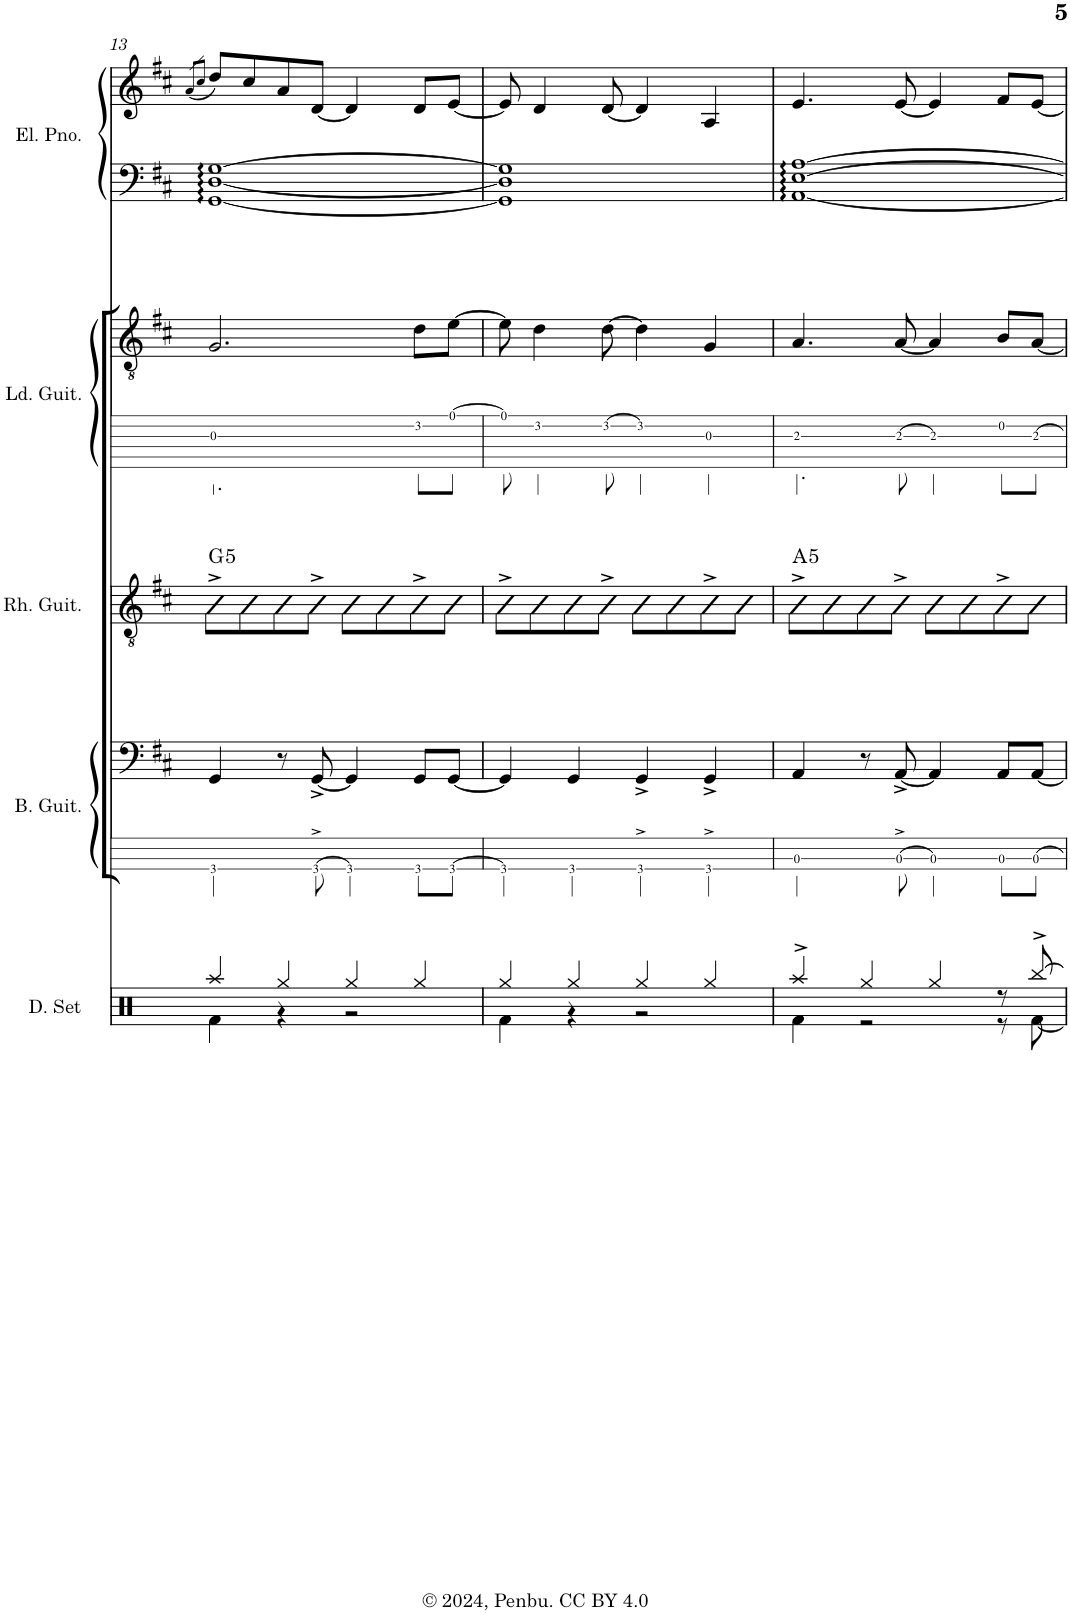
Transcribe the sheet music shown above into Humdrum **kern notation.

**kern	**kern	**kern	**kern	**harte	**kern	**kern	**kern	**kern
*part5	*part4	*part4	*part3	*part3	*part2	*part2	*part1	*part1
*staff8	*staff7	*staff6	*staff5	*	*staff4	*staff3	*staff2	*staff1
*I"Drumset	*I"Bass Guitar	*	*I"Rhythm Guitar	*	*I"Lead Guitar	*	*I"Electric Piano	*
*I'D. Set	*I'B. Guit.	*	*I'Rh. Guit.	*	*I'Ld. Guit.	*	*I'El. Pno.	*
!!LO:PB:g=z
*clefX	*	*clefF4	*clefGv2	*	*	*clefGv2	*clefF4	*clefG2
*	*Trd7c12	*Trd7c12	*	*	*	*	*	*
*k[]	*k[f#c#]	*k[f#c#]	*k[f#c#]	*	*k[f#c#]	*k[f#c#]	*k[f#c#]	*k[f#c#]
*M4/4	*M4/4	*M4/4	*M4/4	*	*M4/4	*M4/4	*M4/4	*M4/4
=13	=13	=13	=13	=13	=13	=13	=13	=13
.	.	.	.	.	.	.	.	(8qa/L
.	.	.	.	.	.	.	.	8qcc#/J
*^	*	*	*	*	*	*	*	*
!	!	!	!	!	!LO:H:kt=5	!	!	!	!
4Raa/	4Rf\	4GG\	4GG/	8GG\^ 8D\^ 8G\^L	G:(1,5)	2.G\	2.G/	[1GG [1D [1G	8dd/L)
.	.	.	.	8GG\ 8D\ 8G\	.	.	.	.	8cc#/
4Rgg/	4r	8r	8r	8GG\ 8D\ 8G\	.	.	.	.	8a/
.	.	[8GG^\	[8GG^/	8GG\^ 8D\^ 8G\^J	.	.	.	.	[8d/J
4Rgg/	2r	4GG\]	4GG/]	8GG\ 8D\ 8G\L	.	.	.	.	4d/]
.	.	.	.	8GG\ 8D\ 8G\	.	.	.	.	.
4Rgg/	.	8GG\L	8GG/L	8GG\^ 8D\^ 8G\^	.	8d\L	8d\L	.	8d/L
.	.	[8GG\J	[8GG/J	8GG\ 8D\ 8G\J	.	[8e\J	[8e\J	.	[8e/J
=14	=14	=14	=14	=14	=14	=14	=14	=14	=14
4Rgg/	4Rf\	4GG\]	4GG/]	8GG\^ 8D\^ 8G\^L	.	8e\]	8e\]	1GG] 1D] 1G]	8e/]
.	.	.	.	8GG\ 8D\ 8G\	.	4d\	4d\	.	4d/
4Rgg/	4r	4GG\	4GG/	8GG\ 8D\ 8G\	.	.	.	.	.
.	.	.	.	8GG\^ 8D\^ 8G\^J	.	[8d\	[8d\	.	[8d/
4Rgg/	2r	4GG^\	4GG^/	8GG\ 8D\ 8G\L	.	4d\]	4d\]	.	4d/]
.	.	.	.	8GG\ 8D\ 8G\	.	.	.	.	.
4Rgg/	.	4GG^\	4GG^/	8GG\^ 8D\^ 8G\^	.	4G\	4G/	.	4A/
.	.	.	.	8GG\ 8D\ 8G\J	.	.	.	.	.
=15	=15	=15	=15	=15	=15	=15	=15	=15	=15
!	!	!	!	!	!LO:H:kt=5	!	!	!	!
4Raa^/	4Rf\	4AA\	4AA/	8AA\^ 8E\^ 8A\^L	A:(1,5)	4.A\	4.A/	[1AA [1E [1A	4.e/
.	.	.	.	8AA\ 8E\ 8A\	.	.	.	.	.
4Rgg/	2r	8r	8r	8AA\ 8E\ 8A\	.	.	.	.	.
.	.	[8AA^\	[8AA^/	8AA\^ 8E\^ 8A\^J	.	[8A\	[8A/	.	[8e/
4Rgg/	.	4AA\]	4AA/]	8AA\ 8E\ 8A\L	.	4A\]	4A/]	.	4e/]
.	.	.	.	8AA\ 8E\ 8A\	.	.	.	.	.
8r	8r	8AA\L	8AA/L	8AA\^ 8E\^ 8A\^	.	8B\L	8B/L	.	8f#/L
[8Rbb^/	[8Rf\	[8AA\J	[8AA/J	8AA\ 8E\ 8A\J	.	[8A\J	[8A/J	.	[8e/J
*v	*v	*	*	*	*	*	*	*	*
=	=	=	=	=	=	=	=	=
*-	*-	*-	*-	*-	*-	*-	*-	*-
